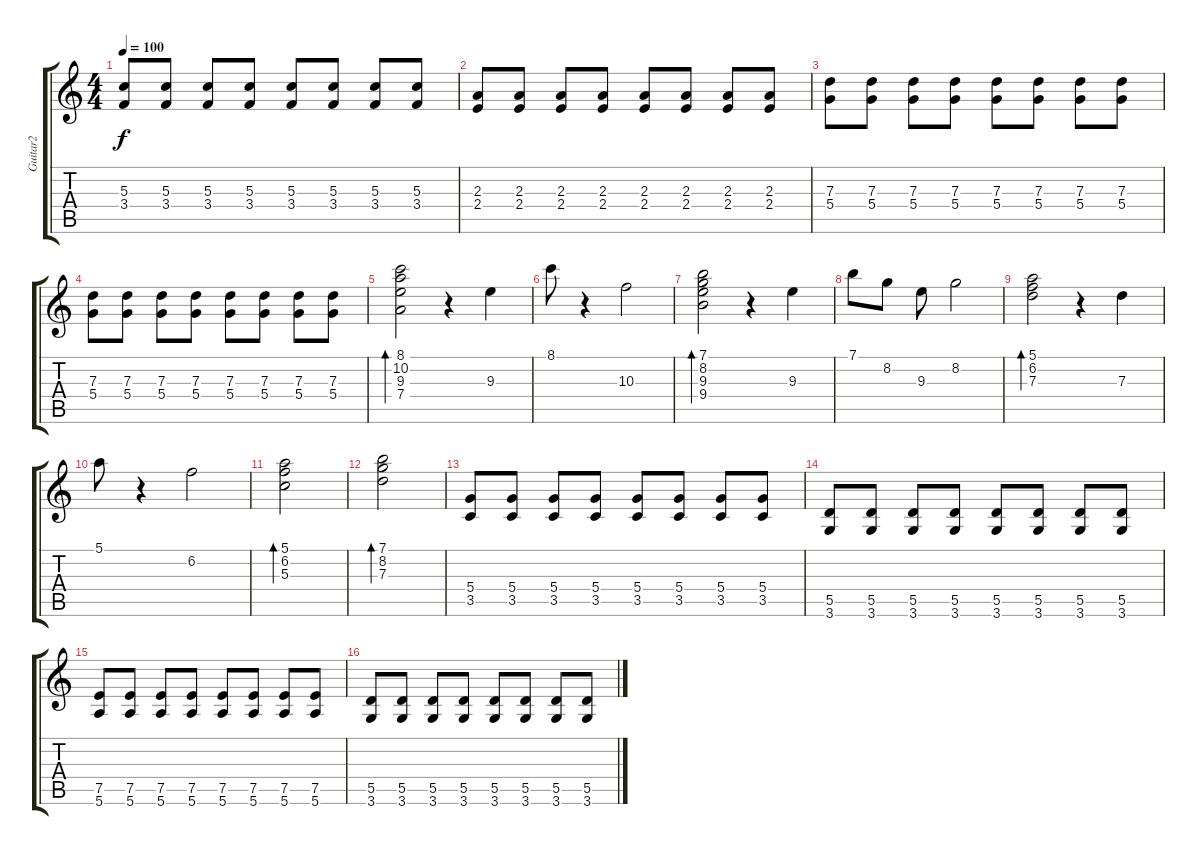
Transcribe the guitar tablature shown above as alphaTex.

\track ("Guitar2" "Guitar2") {instrument electricguitarjazz}
\staff {score tabs}
\tuning (E4 B3 G3 D3 A2 E2) {hide}
\ts (4 4)
\tempo 100
\clef g2
\ks c
(5.3 3.4).8{dy f} (5.3 3.4).8 (5.3 3.4).8 (5.3 3.4).8 (5.3 3.4).8 (5.3 3.4).8 (5.3 3.4).8 (5.3 3.4).8 |
(2.3 2.4).8 (2.3 2.4).8 (2.3 2.4).8 (2.3 2.4).8 (2.3 2.4).8 (2.3 2.4).8 (2.3 2.4).8 (2.3 2.4).8 |
(7.3 5.4).8 (7.3 5.4).8 (7.3 5.4).8 (7.3 5.4).8 (7.3 5.4).8 (7.3 5.4).8 (7.3 5.4).8 (7.3 5.4).8 |
(7.3 5.4).8 (7.3 5.4).8 (7.3 5.4).8 (7.3 5.4).8 (7.3 5.4).8 (7.3 5.4).8 (7.3 5.4).8 (7.3 5.4).8 |
(8.1 10.2 9.3 7.4).2{bd 240} r.4 9.3.4 |
8.1.8 r.4 10.3.2 |
(7.1 8.2 9.3 9.4).2{bd 240} r.4 9.3.4 |
7.1.8 8.2.8 9.3.8 8.2.2 |
(5.1 6.2 7.3).2{bd 240} r.4 7.3.4 |
5.1.8 r.4 6.2.2 |
(5.1 6.2 5.3).2{bd 240} |
(7.1 8.2 7.3).2{bd 240} |
(5.4 3.5).8 (5.4 3.5).8 (5.4 3.5).8 (5.4 3.5).8 (5.4 3.5).8 (5.4 3.5).8 (5.4 3.5).8 (5.4 3.5).8 |
(5.5 3.6).8 (5.5 3.6).8 (5.5 3.6).8 (5.5 3.6).8 (5.5 3.6).8 (5.5 3.6).8 (5.5 3.6).8 (5.5 3.6).8 |
(7.5 5.6).8 (7.5 5.6).8 (7.5 5.6).8 (7.5 5.6).8 (7.5 5.6).8 (7.5 5.6).8 (7.5 5.6).8 (7.5 5.6).8 |
(5.5 3.6).8 (5.5 3.6).8 (5.5 3.6).8 (5.5 3.6).8 (5.5 3.6).8 (5.5 3.6).8 (5.5 3.6).8 (5.5 3.6).8
